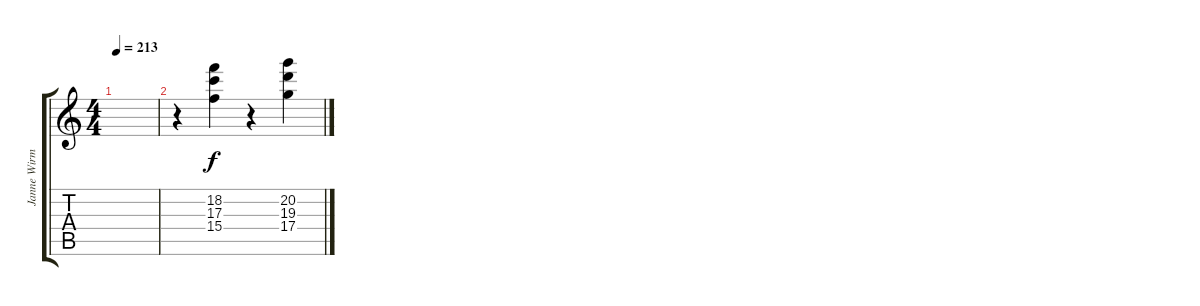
\track ("Janne Wirman" "Janne Wirm") {instrument electricguitarjazz}
\staff {score tabs}
\tuning (E4 B3 G3 D3 A2 E2) {hide}
\ts (4 4)
\tempo 213
\clef g2
\ks c
|
r.4{instrument stringensemble1} (18.2 17.3 15.4).4 r.4 (20.2 19.3 17.4).4
